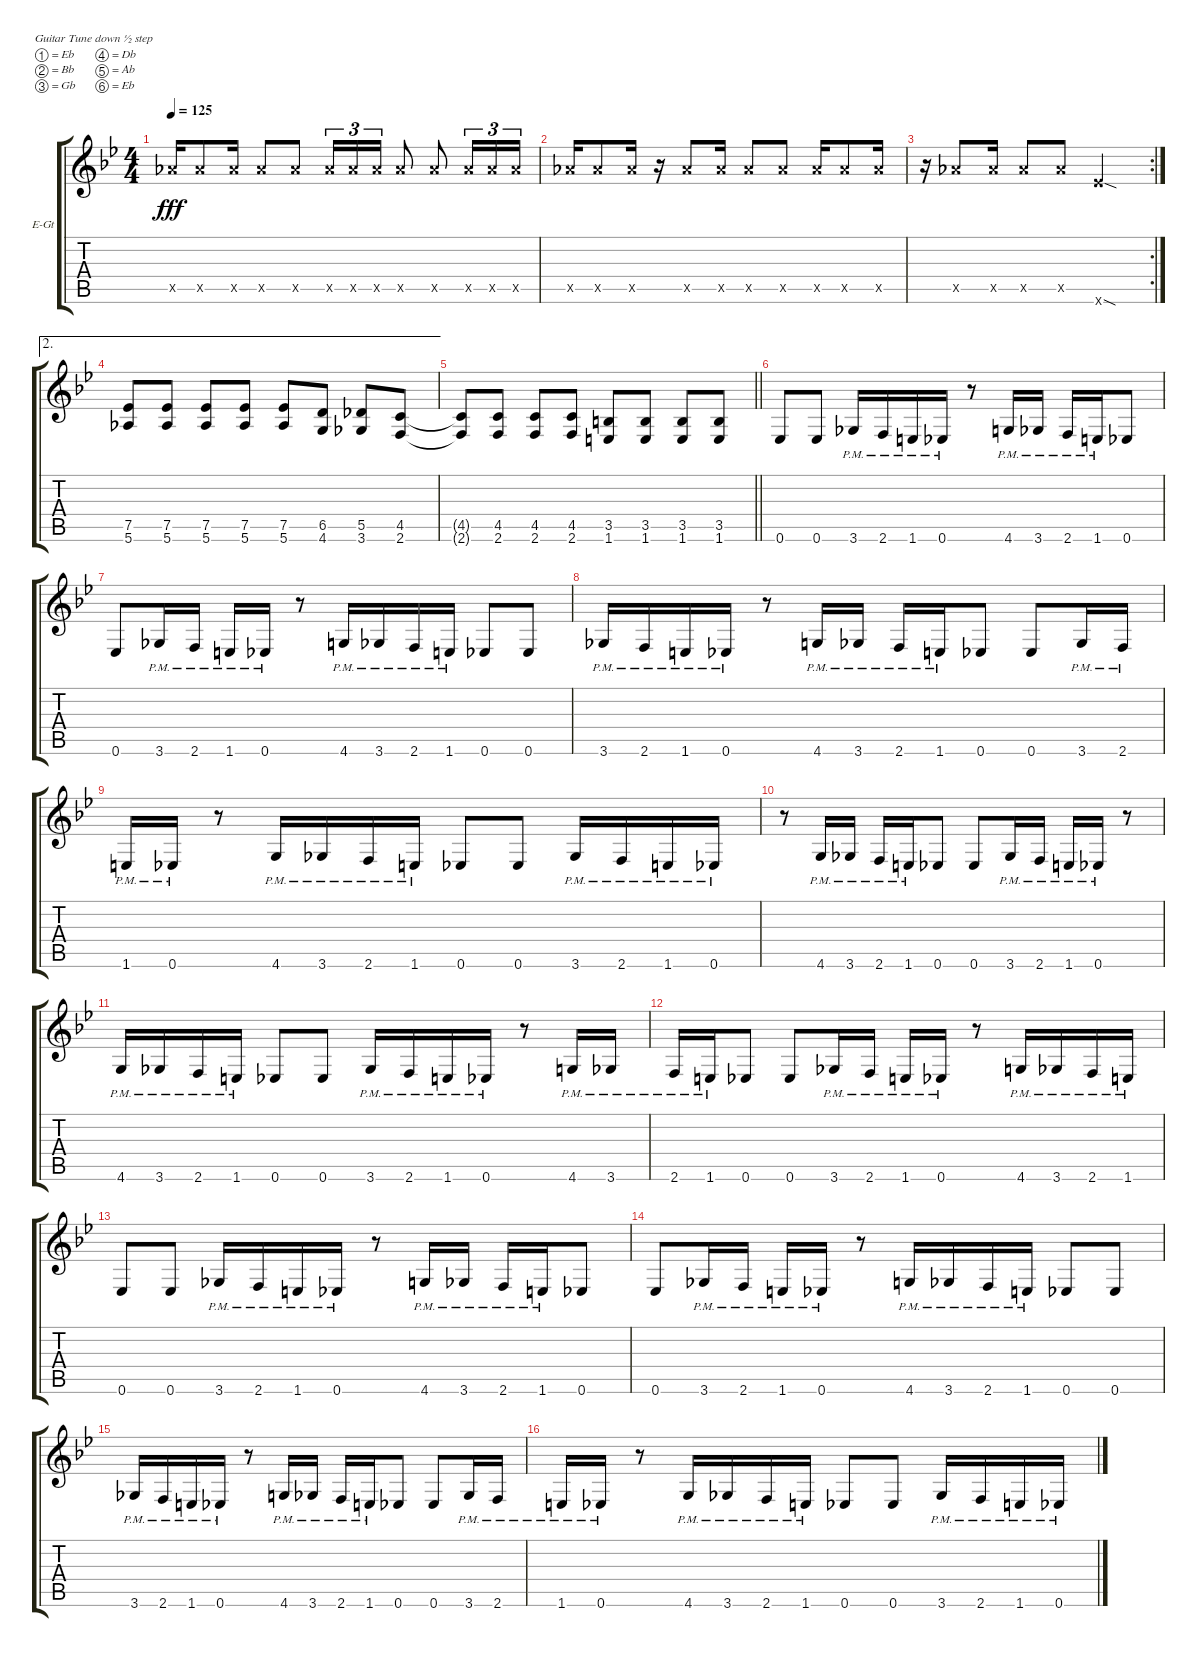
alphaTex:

\bracketExtendMode groupsimilarinstruments
\firstSystemTrackNameOrientation horizontal
\otherSystemsTrackNameOrientation horizontal
\track ("Untitled" "E-Gt") {instrument overdrivenguitar}
\staff {score tabs}
\tuning (Eb4 Bb3 Gb3 Db3 Ab2 Eb2)
\ts (4 4)
\tempo 125
\clef g2
\ks bb
12.5{x}.16{dy fff} 12.5{x}.8 12.5{x}.16 12.5{x}.8 12.5{x}.8 12.5{x}.16{tu (3 2)} 12.5{x}.16{tu (3 2)} 12.5{x}.16{tu (3 2)} 12.5{x}.8 12.5{x}.8 12.5{x}.16{tu (3 2)} 12.5{x}.16{tu (3 2)} 12.5{x}.16{tu (3 2)} |
12.5{x}.16 12.5{x}.8 12.5{x}.16 r.16 12.5{x}.8 12.5{x}.16 12.5{x}.8 12.5{x}.8 12.5{x}.16 12.5{x}.8 12.5{x}.16 |
\rc 2
r.16 12.5{x}.8 12.5{x}.16 12.5{x}.8 12.5{x}.8 12.6{sod x}.2 |
\ae 2
(7.5 5.6).8 (7.5 5.6).8 (7.5 5.6).8 (7.5 5.6).8 (7.5 5.6).8 (6.5 4.6).8 (5.5 3.6).8 (4.5 2.6).8 |
\barLineRight lightlight
(4.5{t} 2.6{t}).8 (4.5 2.6).8 (4.5 2.6).8 (4.5 2.6).8 (3.5 1.6).8 (3.5 1.6).8 (3.5 1.6).8 (3.5 1.6).8 |
\section ("" " ")
0.6.8 0.6.8 3.6{pm}.16 2.6{pm}.16 1.6{pm}.16 0.6{pm}.16 r.8 4.6{pm}.16 3.6{pm}.16 2.6{pm}.16 1.6{pm}.16 0.6.8 |
0.6.8 3.6{pm}.16 2.6{pm}.16 1.6{pm}.16 0.6{pm}.16 r.8 4.6{pm}.16 3.6{pm}.16 2.6{pm}.16 1.6{pm}.16 0.6.8 0.6.8 |
3.6{pm}.16 2.6{pm}.16 1.6{pm}.16 0.6{pm}.16 r.8 4.6{pm}.16 3.6{pm}.16 2.6{pm}.16 1.6{pm}.16 0.6.8 0.6.8 3.6{pm}.16 2.6{pm}.16 |
1.6{pm}.16 0.6{pm}.16 r.8 4.6{pm}.16 3.6{pm}.16 2.6{pm}.16 1.6{pm}.16 0.6.8 0.6.8 3.6{pm}.16 2.6{pm}.16 1.6{pm}.16 0.6{pm}.16 |
r.8 4.6{pm}.16 3.6{pm}.16 2.6{pm}.16 1.6{pm}.16 0.6.8 0.6.8 3.6{pm}.16 2.6{pm}.16 1.6{pm}.16 0.6{pm}.16 r.8 |
4.6{pm}.16 3.6{pm}.16 2.6{pm}.16 1.6{pm}.16 0.6.8 0.6.8 3.6{pm}.16 2.6{pm}.16 1.6{pm}.16 0.6{pm}.16 r.8 4.6{pm}.16 3.6{pm}.16 |
2.6{pm}.16 1.6{pm}.16 0.6.8 0.6.8 3.6{pm}.16 2.6{pm}.16 1.6{pm}.16 0.6{pm}.16 r.8 4.6{pm}.16 3.6{pm}.16 2.6{pm}.16 1.6{pm}.16 |
0.6.8 0.6.8 3.6{pm}.16 2.6{pm}.16 1.6{pm}.16 0.6{pm}.16 r.8 4.6{pm}.16 3.6{pm}.16 2.6{pm}.16 1.6{pm}.16 0.6.8 |
0.6.8 3.6{pm}.16 2.6{pm}.16 1.6{pm}.16 0.6{pm}.16 r.8 4.6{pm}.16 3.6{pm}.16 2.6{pm}.16 1.6{pm}.16 0.6.8 0.6.8 |
3.6{pm}.16 2.6{pm}.16 1.6{pm}.16 0.6{pm}.16 r.8 4.6{pm}.16 3.6{pm}.16 2.6{pm}.16 1.6{pm}.16 0.6.8 0.6.8 3.6{pm}.16 2.6{pm}.16 |
1.6{pm}.16 0.6{pm}.16 r.8 4.6{pm}.16 3.6{pm}.16 2.6{pm}.16 1.6{pm}.16 0.6.8 0.6.8 3.6{pm}.16 2.6{pm}.16 1.6{pm}.16 0.6{pm}.16
